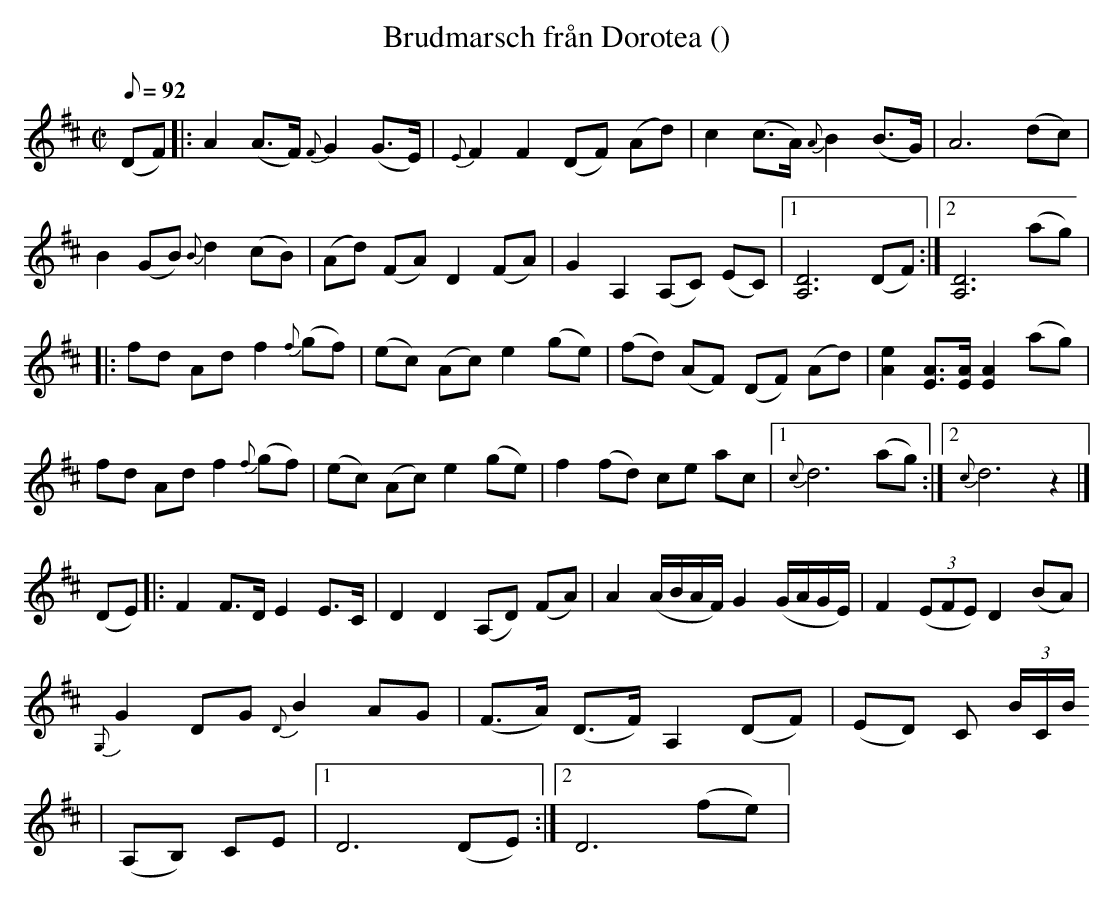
X:1
T: Brudmarsch från Dorotea ()
M: C|
L: 1/8
K: D
Q: 92
v:1
(DF) |: A2(A>F) {F}G2(G>E) | {E}F2F2 (DF) (Ad) | c2(c>A) {A}B2(B>G) | A6(dc) |
B2(GB) {B}d2(cB) | (Ad) (FA) D2(FA) | G2A,2 (A,C) (EC) |1 [A,D]6(DF) :|2 [A,D]6(ag) |
|: fd Ad f2{f}(gf) | (ec) (Ac) e2(ge) | (fd) (AF) (DF) (Ad) | [Ae]2[EA]>[EA] [EA]2(ag) |
fd Ad f2{f}(gf) | (ec) (Ac) e2(ge) | f2 (fd) ce ac |1 {c}d6(ag) :|2 {c}d6z2 |]
v:2
(DE) |: F2F>D E2E>C | D2D2 (A,D) (FA) | A2(A/B/A/F/) G2(G/A/G/E/) | F2 (3(EFE) D2(BA) |
{G,}G2DG {D}B2AG | (F>A) (D>F) A,2(DF) | (ED) C (3B/C/B/
| (A,B,) CE |1 D6(DE) :|2 D6(fe) |
